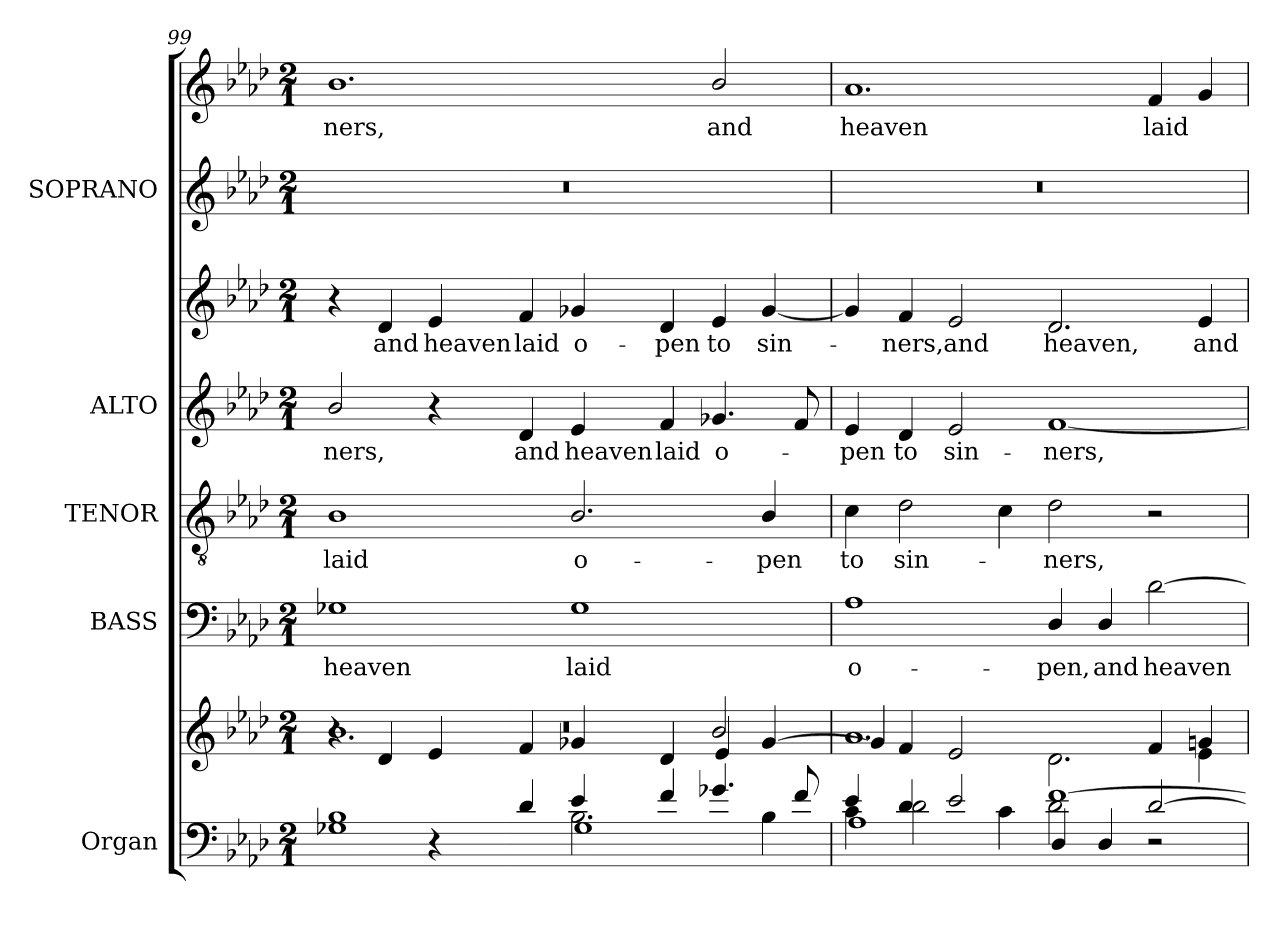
**kern	**kern	**kern	**text	**kern	**text	**kern	**text	**kern	**text	**kern	**kern	**text
*part5	*part5	*part4	*part4	*part3	*part3	*part2	*part2	*part2	*part2	*part1	*part1	*part1
*staff8	*staff7	*staff6	*staff6	*staff5	*staff5	*staff4	*staff4	*staff3	*staff3	*staff2	*staff1	*staff1
*I"Organ	*	*I"BASS	*	*I"TENOR	*	*I"ALTO	*	*	*	*I"SOPRANO	*	*
*I'Org.	*	*I'B.	*	*I'T.	*	*I'A.	*	*	*	*I'S.	*	*
*clefF4	*clefG2	*clefF4	*	*clefGv2	*	*clefG2	*	*clefG2	*	*clefG2	*clefG2	*
*	*	*	*	*ITrd7c12	*	*	*	*	*	*	*	*
*k[b-e-a-d-]	*k[b-e-a-d-]	*k[b-e-a-d-]	*	*k[b-e-a-d-]	*	*k[b-e-a-d-]	*	*k[b-e-a-d-]	*	*k[b-e-a-d-]	*k[b-e-a-d-]	*
*A-:	*A-:	*A-:	*	*A-:	*	*A-:	*	*A-:	*	*A-:	*A-:	*
*M2/1	*M2/1	*M2/1	*	*M2/1	*	*M2/1	*	*M2/1	*	*M2/1	*M2/1	*
=99	=99	=99	=99	=99	=99	=99	=99	=99	=99	=99	=99	=99
*^	*	*	*	*	*	*	*	*	*	*	*	*
*	*^	*	*	*	*	*	*	*	*	*	*	*	*
!	!	!	!LO:N:vis=1	!	!	!	!	!	!	!	!	!	!	!
*	*	*	*^	*	*	*	*	*	*	*	*	*	*	*
*	*	*	*	*^	*	*	*	*	*	*	*	*	*	*	*
!	!	!	!	!	!	!	!LO:LY:b:color=#000000	!	!	!	!	!	!	!	!	!
!	!	!	!	!	!	!	!	!	!LO:LY:b:color=#000000	!	!	!	!	!	!	!
!	!	!	!	!	!	!	!	!	!	!	!LO:LY:b:color=#000000	!	!	!LO:N:vis=1	!	!
!	!	!	!	!	!	!	!	!	!	!	!	!	!	!	!	!LO:LY:b:color=#000000
2b-i/yy	1B-i	1G-Xi	0r	1.b-i	4r	1G-Xi	heaven	1BB-i	laid	2b-i/	-ners,	4r	.	0r	1.b-i	-ners,
!	!	!	!	!	!	!	!	!	!	!	!	!	!LO:LY:b:color=#000000	!	!	!
.	.	.	.	.	4d-i/	.	.	.	.	.	.	4d-i/	and	.	.	.
!	!	!	!	!	!	!	!	!	!	!	!	!	!LO:LY:b:color=#000000	!	!	!
4r	.	.	.	.	4e-i/	.	.	.	.	4r	.	4e-i/	heaven	.	.	.
!	!	!	!	!	!	!	!	!	!	!	!LO:LY:b:color=#000000	!	!	!	!	!
!	!	!	!	!	!	!	!	!	!	!	!	!	!LO:LY:b:color=#000000	!	!	!
4d-i/	.	.	.	.	4fi/	.	.	.	.	4d-i/	and	4fi/	laid	.	.	.
!	!	!	!	!	!	!	!LO:LY:b:color=#000000	!	!	!	!	!	!	!	!	!
!	!	!	!	!	!	!	!	!	!LO:LY:b:color=#000000	!	!	!	!	!	!	!
!	!	!	!	!	!	!	!	!	!	!	!LO:LY:b:color=#000000	!	!	!	!	!
!	!	!	!	!	!	!	!	!	!	!	!	!	!LO:LY:b:color=#000000	!	!	!
4e-i/	2.B-i\	1G-i	.	.	4g-Xi/	1G-i	laid	2.BB-i/	o-	4e-i/	heaven	4g-Xi/	o-	.	.	.
!	!	!	!	!	!	!	!	!	!	!	!LO:LY:b:color=#000000	!	!	!	!	!
!	!	!	!	!	!	!	!	!	!	!	!	!	!LO:LY:b:color=#000000	!	!	!
4fi/	.	.	.	.	4d-i/	.	.	.	.	4fi/	laid	4d-i/	-pen	.	.	.
!	!	!	!	!	!	!	!	!	!	!	!LO:LY:b:color=#000000	!	!	!	!	!
!	!	!	!	!	!	!	!	!	!	!	!	!	!LO:LY:b:color=#000000	!	!	!
!	!	!	!	!	!	!	!	!	!	!	!	!	!	!	!	!LO:LY:b:color=#000000
4.g-Xi/	.	.	.	2b-i/	4e-i/	.	.	.	.	4.g-Xi/	o-	4e-i/	to	.	2b-i/	and
!	!	!	!	!	!	!	!	!	!LO:LY:b:color=#000000	!	!	!	!	!	!	!
!	!	!	!	!	!	!	!	!	!	!	!	!	!LO:LY:b:color=#000000	!	!	!
.	4B-i\	.	.	.	[4g-i/	.	.	4BB-i/	-pen	.	.	[4g-i/	sin-	.	.	.
8fi/	.	.	.	.	.	.	.	.	.	8fi/	.	.	.	.	.	.
=100	=100	=100	=100	=100	=100	=100	=100	=100	=100	=100	=100	=100	=100	=100	=100	=100
!	!	!	!LO:N:vis=1	!	!	!	!	!	!	!	!	!	!	!	!	!
!	!	!	!	!	!	!	!LO:LY:b:color=#000000	!	!	!	!	!	!	!	!	!
!	!	!	!	!	!	!	!	!	!LO:LY:b:color=#000000	!	!	!	!	!	!	!
!	!	!	!	!	!	!	!	!	!	!	!LO:LY:b:color=#000000	!	!	!LO:N:vis=1	!	!
!	!	!	!	!	!	!	!	!	!	!	!	!	!	!	!	!LO:LY:b:color=#000000
4e-i/	4ci\	1A-i	0ryy	1.a-i	4g-i/]	1A-i	o-	4Ci\	to	4e-i/	-pen	4g-i/]	.	0r	1.a-i	heaven
!	!	!	!	!	!	!	!	!	!LO:LY:b:color=#000000	!	!	!	!	!	!	!
!	!	!	!	!	!	!	!	!	!	!	!LO:LY:b:color=#000000	!	!	!	!	!
!	!	!	!	!	!	!	!	!	!	!	!	!	!LO:LY:b:color=#000000	!	!	!
4d-i/	2d-i\	.	.	.	4fi/	.	.	2D-i\	sin-	4d-i/	to	4fi/	-ners,	.	.	.
!	!	!	!	!	!	!	!	!	!	!	!LO:LY:b:color=#000000	!	!	!	!	!
!	!	!	!	!	!	!	!	!	!	!	!	!	!LO:LY:b:color=#000000	!	!	!
2e-i/	.	.	.	.	2e-i/	.	.	.	.	2e-i/	sin-	2e-i/	and	.	.	.
.	4ci\	.	.	.	.	.	.	4Ci\	.	.	.	.	.	.	.	.
!	!	!	!	!	!	!	!LO:LY:b:color=#000000	!	!	!	!	!	!	!	!	!
!	!	!	!	!	!	!	!	!	!LO:LY:b:color=#000000	!	!	!	!	!	!	!
!	!	!	!	!	!	!	!	!	!	!	!LO:LY:b:color=#000000	!	!	!	!	!
!	!	!	!	!	!	!	!	!	!	!	!	!	!LO:LY:b:color=#000000	!	!	!
[1fi	2d-i\	4D-i/	.	.	2.d-i\	4D-i/	-pen,	2D-i\	-ners,	[1fi	-ners,	2.d-i/	heaven,	.	.	.
!	!	!	!	!	!	!	!LO:LY:b:color=#000000	!	!	!	!	!	!	!	!	!
.	.	4D-i/	.	.	.	4D-i/	and	.	.	.	.	.	.	.	.	.
!	!	!	!	!	!	!	!LO:LY:b:color=#000000	!	!	!	!	!	!	!	!	!
!	!	!	!	!	!	!	!	!	!	!	!	!	!	!	!	!LO:LY:b:color=#000000
.	2r	[2d-i/	.	4fi/	.	[2d-i\	heaven	2r	.	.	.	.	.	.	4fi/	laid
!	!	!	!	!	!	!	!	!	!	!	!	!	!LO:LY:b:color=#000000	!	!	!
.	.	.	.	4gi/	4e-i\	.	.	.	.	.	.	4e-i/	and	.	4gi/	.
*v	*v	*v	*	*	*	*	*	*	*	*	*	*	*	*	*	*
*	*v	*v	*v	*	*	*	*	*	*	*	*	*	*	*
=	=	=	=	=	=	=	=	=	=	=	=	=
*-	*-	*-	*-	*-	*-	*-	*-	*-	*-	*-	*-	*-
